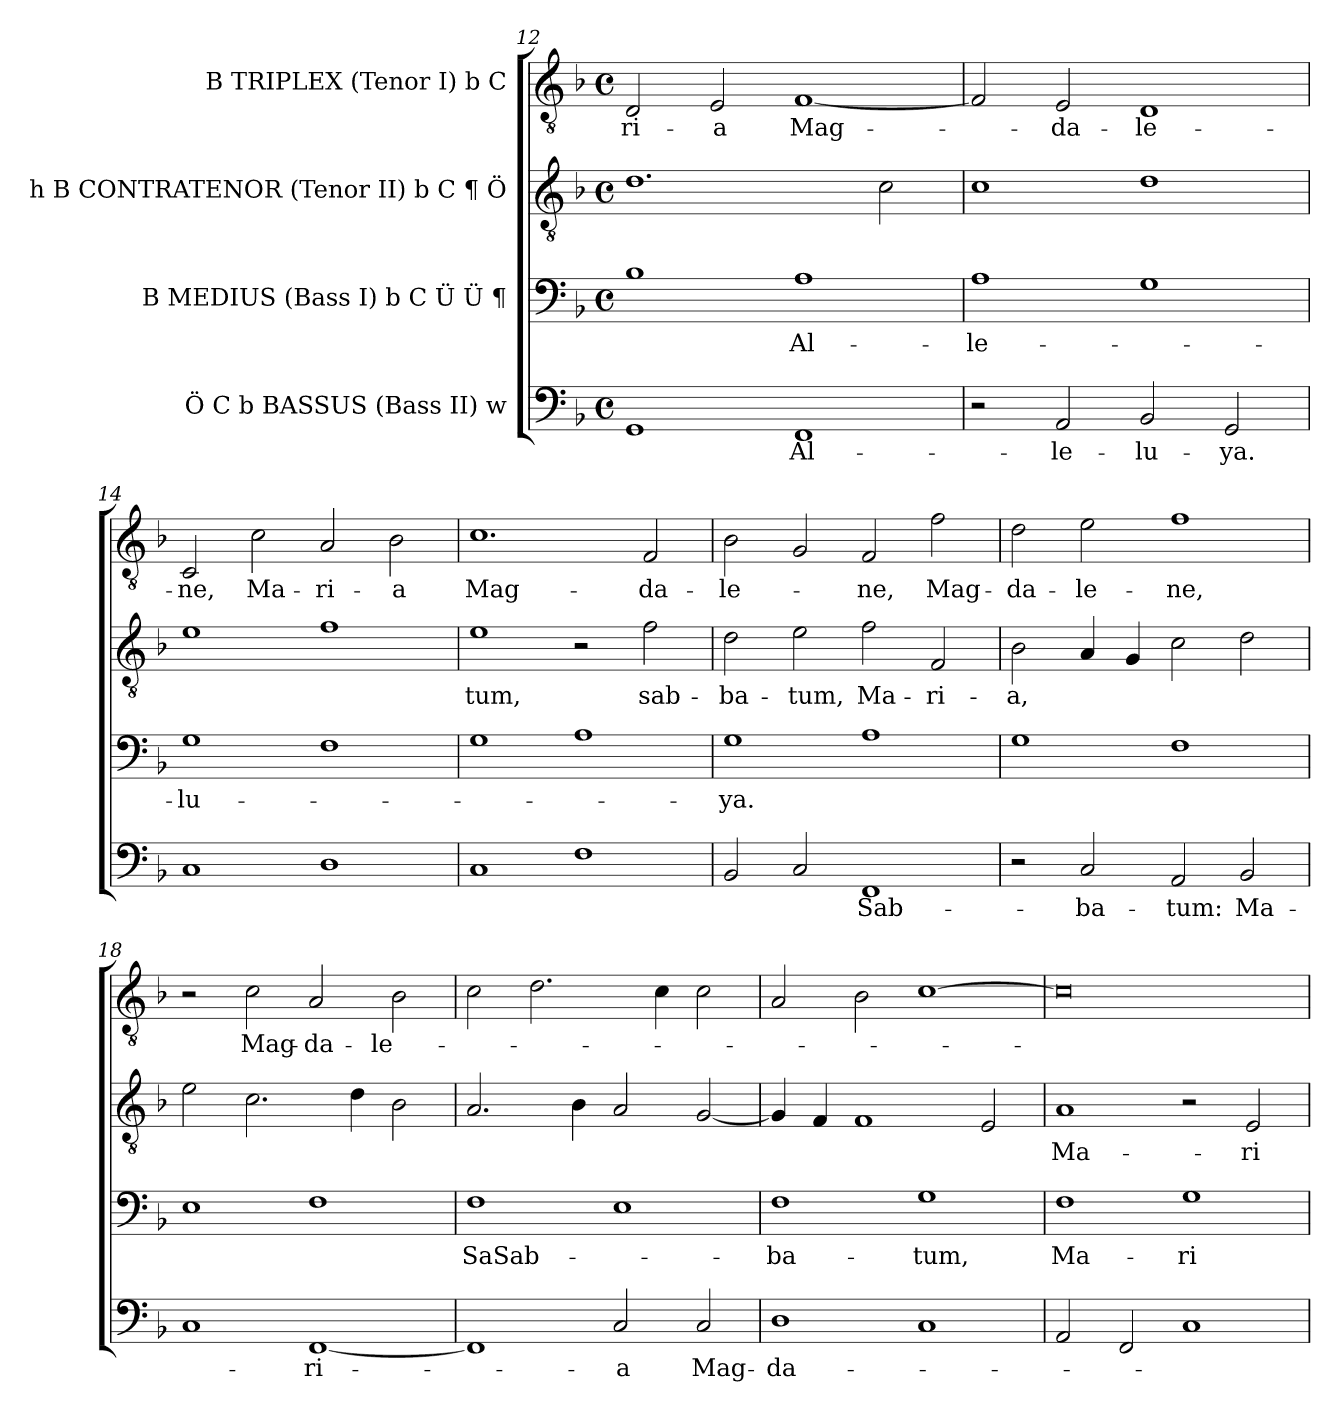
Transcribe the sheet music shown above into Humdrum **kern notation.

**kern	**text	**kern	**text	**kern	**text	**kern	**text
*part4	*part4	*part3	*part3	*part2	*part2	*part1	*part1
*staff4	*staff4	*staff3	*staff3	*staff2	*staff2	*staff1	*staff1
*I"Ö C b BASSUS (Bass II) w	*	*I"B MEDIUS (Bass I) b C Ü Ü ¶	*	*I"h B CONTRATENOR (Tenor II) b C ¶ Ö	*	*I"B TRIPLEX (Tenor I) b C	*
!!LO:LB:g=z
*clefF4	*	*clefF4	*	*clefGv2	*	*clefGv2	*
*k[b-]	*	*k[b-]	*	*k[b-]	*	*k[b-]	*
*F:	*	*F:	*	*F:	*	*F:	*
*M4/4	*	*M4/4	*	*M4/4	*	*M4/4	*
*met(c)	*	*met(c)	*	*met(c)	*	*met(c)	*
=12	=12	=12	=12	=12	=12	=12	=12
!	!	!	!	!	!	!	!LO:LY:b
1GG	.	1B-	.	1.d	.	2D/	-ri-
!	!	!	!	!	!	!	!LO:LY:b
.	.	.	.	.	.	2E/	-a
!	!LO:LY:b:rj	!	!LO:LY:b:rj	!	!	!	!LO:LY:b
1FF	Al-	1A	Al-	.	.	[<1F	Mag-
.	.	.	.	2c\	.	.	.
=13	=13	=13	=13	=13	=13	=13	=13
!	!	!	!LO:LY:b	!	!	!	!
2r	.	1A	-le-	1c	.	2F/]	.
!	!LO:LY:b	!	!	!	!	!	!LO:LY:b
2AA/	-le-	.	.	.	.	2E/	-da-
!	!LO:LY:b	!	!	!	!	!	!LO:LY:b
2BB-/	-lu-	1G	.	1d	.	1D	-le-
!	!LO:LY:b	!	!	!	!	!	!
2GG/	-ya.	.	.	.	.	.	.
=14	=14	=14	=14	=14	=14	=14	=14
!	!	!	!LO:LY:b	!	!	!	!LO:LY:b
1C	.	1G	-lu-	1e	.	2C/	-ne,
!	!	!	!	!	!	!	!LO:LY:b
.	.	.	.	.	.	2c\	Ma-
!	!	!	!	!	!	!	!LO:LY:b
1D	.	1F	.	1f	.	2A/	-ri-
!	!	!	!	!	!	!	!LO:LY:b
.	.	.	.	.	.	2B-\	-a
=15	=15	=15	=15	=15	=15	=15	=15
!	!	!	!	!	!LO:LY:b	!	!LO:LY:b
1C	.	1G	.	1e	-tum,	1.c	Mag-
1F	.	1A	.	2r	.	.	.
!	!	!	!	!	!LO:LY:b	!	!LO:LY:b
.	.	.	.	2f\	sab-	2F/	-da-
=16	=16	=16	=16	=16	=16	=16	=16
!	!	!	!LO:LY:b	!	!LO:LY:b	!	!LO:LY:b
2BB-/	.	1G	-ya.	2d\	-ba-	2B-\	-le-
!	!	!	!	!	!LO:LY:b	!	!
2C/	.	.	.	2e\	-tum,	2G/	.
!	!LO:LY:b	!	!	!	!LO:LY:b	!	!LO:LY:b
1FF	Sab-	1A	.	2f\	Ma-	2F/	-ne,
!	!	!	!	!	!LO:LY:b	!	!LO:LY:b
.	.	.	.	2F/	-ri-	2f\	Mag-
!!LO:PB:g=z
=17	=17	=17	=17	=17	=17	=17	=17
!	!	!	!	!	!LO:LY:b	!	!LO:LY:b
2r	.	1G	.	2B-\	-a,	2d\	-da-
!	!LO:LY:b	!	!	!	!	!	!LO:LY:b
2C/	-ba-	.	.	4A/	.	2e\	-le-
.	.	.	.	4G/	.	.	.
!	!LO:LY:b	!	!	!	!	!	!LO:LY:b
2AA/	-tum:	1F	.	2c\	.	1f	-ne,
!	!LO:LY:b	!	!	!	!	!	!
2BB-/	Ma-	.	.	2d\	.	.	.
=18	=18	=18	=18	=18	=18	=18	=18
1C	.	1E	.	2e\	.	2r	.
!	!	!	!	!	!	!	!LO:LY:b
.	.	.	.	2.c\	.	2c\	Mag-
!	!LO:LY:b	!	!	!	!	!	!LO:LY:b
[<1FF	-ri-	1F	.	.	.	2A/	-da-
.	.	.	.	4d\	.	.	.
!	!	!	!	!	!	!	!LO:LY:b
.	.	.	.	2B-\	.	2B-\	-le-
=19	=19	=19	=19	=19	=19	=19	=19
!	!	!	!LO:LY:b	!	!	!	!
1FF]	.	1F	SaSab-	2.A/	.	2c\	.
.	.	.	.	.	.	2.d\	.
.	.	.	.	4B-\	.	.	.
!	!LO:LY:b	!	!	!	!	!	!
2C/	-a	1E	.	2A/	.	.	.
.	.	.	.	.	.	4c\	.
!	!LO:LY:b	!	!	!	!	!	!
2C/	Mag-	.	.	[<2G/	.	2c\	.
=20	=20	=20	=20	=20	=20	=20	=20
!	!LO:LY:b	!	!LO:LY:b	!	!	!	!
1D	-da-	1F	-ba-	4G/]	.	2A/	.
.	.	.	.	4F/	.	.	.
.	.	.	.	1F	.	2B-\	.
!	!	!	!LO:LY:b	!	!	!	!
1C	.	1G	-tum,	.	.	[>1c	.
.	.	.	.	2E/	.	.	.
=21	=21	=21	=21	=21	=21	=21	=21
!	!	!	!LO:LY:b	!	!LO:LY:b	!	!
2AA/	.	1F	Ma-	1A	Ma-	0c]	.
2FF/	.	.	.	.	.	.	.
!	!	!	!LO:LY:b:rj	!	!	!	!
1C	.	1G	-ri-	2r	.	.	.
!	!	!	!	!	!LO:LY:b	!	!
.	.	.	.	2E/	-ri-	.	.
=	=	=	=	=	=	=	=
*-	*-	*-	*-	*-	*-	*-	*-
